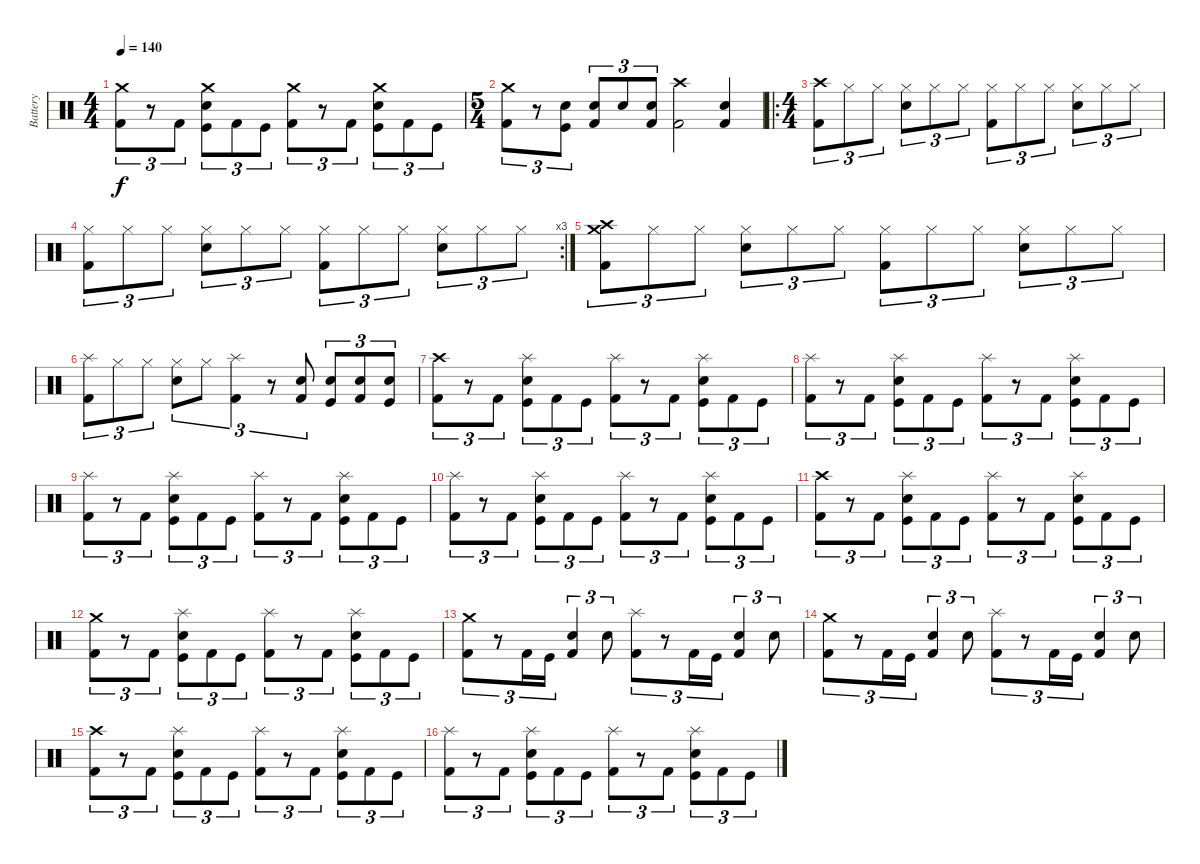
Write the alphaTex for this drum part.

\track ("Battery" "Battery") {instrument percussion}
\staff {score}
\articulation defaults
\ts (4 4)
\tempo 140
\clef neutral
\ks c
("Crash medium (hit)" "Kick (hit) 2").8{tu (3 2) dy f} r.8{tu (3 2)} "Kick (hit) 2".8{tu (3 2)} ("Crash medium (hit)" "Snare (hit) 2" "Kick (hit)").8{tu (3 2)} "Kick (hit) 2".8{tu (3 2)} "Kick (hit)".8{tu (3 2)} ("Crash medium (hit)" "Kick (hit) 2").8{tu (3 2)} r.8{tu (3 2)} "Kick (hit) 2".8{tu (3 2)} ("Crash medium (hit)" "Snare (hit) 2" "Kick (hit)").8{tu (3 2)} "Kick (hit) 2".8{tu (3 2)} "Kick (hit)".8{tu (3 2)} |
\ts (5 4)
("Crash medium (hit)" "Kick (hit) 2").8{tu (3 2)} r.8{tu (3 2)} ("Snare (hit) 2" "Kick (hit)").8{tu (3 2)} ("Snare (hit) 2" "Kick (hit) 2").8{tu (3 2)} "Snare (hit) 2".8{tu (3 2)} ("Snare (hit) 2" "Kick (hit) 2").8{tu (3 2)} ("Crash high (hit)" "Kick (hit) 2").2 ("Snare (hit) 2" "Kick (hit) 2").4 |
\ro
\ts (4 4)
("Crash high (hit)" "Kick (hit) 2").8{tu (3 2)} "Hi-Hat (closed)".8{tu (3 2)} "Hi-Hat (closed)".8{tu (3 2)} ("Hi-Hat (closed)" "Snare (hit) 2").8{tu (3 2)} "Hi-Hat (closed)".8{tu (3 2)} "Hi-Hat (closed)".8{tu (3 2)} ("Hi-Hat (closed)" "Kick (hit) 2").8{tu (3 2)} "Hi-Hat (closed)".8{tu (3 2)} "Hi-Hat (closed)".8{tu (3 2)} ("Hi-Hat (closed)" "Snare (hit) 2").8{tu (3 2)} "Hi-Hat (closed)".8{tu (3 2)} "Hi-Hat (closed)".8{tu (3 2)} |
\rc 3
("Hi-Hat (closed)" "Kick (hit) 2").8{tu (3 2)} "Hi-Hat (closed)".8{tu (3 2)} "Hi-Hat (closed)".8{tu (3 2)} ("Hi-Hat (closed)" "Snare (hit) 2").8{tu (3 2)} "Hi-Hat (closed)".8{tu (3 2)} "Hi-Hat (closed)".8{tu (3 2)} ("Hi-Hat (closed)" "Kick (hit) 2").8{tu (3 2)} "Hi-Hat (closed)".8{tu (3 2)} "Hi-Hat (closed)".8{tu (3 2)} ("Hi-Hat (closed)" "Snare (hit) 2").8{tu (3 2)} "Hi-Hat (closed)".8{tu (3 2)} "Hi-Hat (closed)".8{tu (3 2)} |
("Crash high (hit)" "Crash medium (hit)" "Kick (hit) 2").8{tu (3 2)} "Hi-Hat (closed)".8{tu (3 2)} "Hi-Hat (closed)".8{tu (3 2)} ("Hi-Hat (closed)" "Snare (hit) 2").8{tu (3 2)} "Hi-Hat (closed)".8{tu (3 2)} "Hi-Hat (closed)".8{tu (3 2)} ("Hi-Hat (closed)" "Kick (hit) 2").8{tu (3 2)} "Hi-Hat (closed)".8{tu (3 2)} "Hi-Hat (closed)".8{tu (3 2)} ("Hi-Hat (closed)" "Snare (hit) 2").8{tu (3 2)} "Hi-Hat (closed)".8{tu (3 2)} "Hi-Hat (closed)".8{tu (3 2)} |
("Splash (hit)" "Kick (hit) 2").8{tu (3 2)} "Hi-Hat (closed)".8{tu (3 2)} "Hi-Hat (closed)".8{tu (3 2)} ("Hi-Hat (closed)" "Snare (hit) 2").8{tu (3 2)} "Hi-Hat (closed)".8{tu (3 2)} ("Splash (hit)" "Kick (hit) 2").4{tu (3 2)} r.8{tu (3 2)} ("Snare (hit) 2" "Kick (hit) 2").8{tu (3 2)} ("Snare (hit) 2" "Kick (hit)").8{tu (3 2)} ("Snare (hit) 2" "Kick (hit) 2").8{tu (3 2)} ("Snare (hit) 2" "Kick (hit)").8{tu (3 2)} |
("Crash high (hit)" "Kick (hit) 2").8{tu (3 2)} r.8{tu (3 2)} "Kick (hit) 2".8{tu (3 2)} ("Splash (hit)" "Snare (hit) 2" "Kick (hit)").8{tu (3 2)} "Kick (hit) 2".8{tu (3 2)} "Kick (hit)".8{tu (3 2)} ("Splash (hit)" "Kick (hit) 2").8{tu (3 2)} r.8{tu (3 2)} "Kick (hit) 2".8{tu (3 2)} ("Splash (hit)" "Snare (hit) 2" "Kick (hit)").8{tu (3 2)} "Kick (hit) 2".8{tu (3 2)} "Kick (hit)".8{tu (3 2)} |
("Splash (hit)" "Kick (hit) 2").8{tu (3 2)} r.8{tu (3 2)} "Kick (hit) 2".8{tu (3 2)} ("Splash (hit)" "Snare (hit) 2" "Kick (hit)").8{tu (3 2)} "Kick (hit) 2".8{tu (3 2)} "Kick (hit)".8{tu (3 2)} ("Splash (hit)" "Kick (hit) 2").8{tu (3 2)} r.8{tu (3 2)} "Kick (hit) 2".8{tu (3 2)} ("Splash (hit)" "Snare (hit) 2" "Kick (hit)").8{tu (3 2)} "Kick (hit) 2".8{tu (3 2)} "Kick (hit)".8{tu (3 2)} |
("Splash (hit)" "Kick (hit) 2").8{tu (3 2)} r.8{tu (3 2)} "Kick (hit) 2".8{tu (3 2)} ("Splash (hit)" "Snare (hit) 2" "Kick (hit)").8{tu (3 2)} "Kick (hit) 2".8{tu (3 2)} "Kick (hit)".8{tu (3 2)} ("Splash (hit)" "Kick (hit) 2").8{tu (3 2)} r.8{tu (3 2)} "Kick (hit) 2".8{tu (3 2)} ("Splash (hit)" "Snare (hit) 2" "Kick (hit)").8{tu (3 2)} "Kick (hit) 2".8{tu (3 2)} "Kick (hit)".8{tu (3 2)} |
("Splash (hit)" "Kick (hit) 2").8{tu (3 2)} r.8{tu (3 2)} "Kick (hit) 2".8{tu (3 2)} ("Splash (hit)" "Snare (hit) 2" "Kick (hit)").8{tu (3 2)} "Kick (hit) 2".8{tu (3 2)} "Kick (hit)".8{tu (3 2)} ("Splash (hit)" "Kick (hit) 2").8{tu (3 2)} r.8{tu (3 2)} "Kick (hit) 2".8{tu (3 2)} ("Splash (hit)" "Snare (hit) 2" "Kick (hit)").8{tu (3 2)} "Kick (hit) 2".8{tu (3 2)} "Kick (hit)".8{tu (3 2)} |
("Crash high (hit)" "Kick (hit) 2").8{tu (3 2)} r.8{tu (3 2)} "Kick (hit) 2".8{tu (3 2)} ("Splash (hit)" "Snare (hit) 2" "Kick (hit)").8{tu (3 2)} "Kick (hit) 2".8{tu (3 2)} "Kick (hit)".8{tu (3 2)} ("Splash (hit)" "Kick (hit) 2").8{tu (3 2)} r.8{tu (3 2)} "Kick (hit) 2".8{tu (3 2)} ("Splash (hit)" "Snare (hit) 2" "Kick (hit)").8{tu (3 2)} "Kick (hit) 2".8{tu (3 2)} "Kick (hit)".8{tu (3 2)} |
("Crash medium (hit)" "Kick (hit) 2").8{tu (3 2)} r.8{tu (3 2)} "Kick (hit) 2".8{tu (3 2)} ("Splash (hit)" "Snare (hit) 2" "Kick (hit)").8{tu (3 2)} "Kick (hit) 2".8{tu (3 2)} "Kick (hit)".8{tu (3 2)} ("Splash (hit)" "Kick (hit) 2").8{tu (3 2)} r.8{tu (3 2)} "Kick (hit) 2".8{tu (3 2)} ("Splash (hit)" "Snare (hit) 2" "Kick (hit)").8{tu (3 2)} "Kick (hit) 2".8{tu (3 2)} "Kick (hit)".8{tu (3 2)} |
("Crash medium (hit)" "Kick (hit) 2").8{tu (3 2)} r.8{tu (3 2)} "Kick (hit) 2".16{tu (3 2)} "Kick (hit)".16{tu (3 2)} ("Snare (hit) 2" "Kick (hit) 2").4{tu (3 2)} "Snare (hit) 2".8{tu (3 2)} ("Splash (hit)" "Kick (hit) 2").8{tu (3 2)} r.8{tu (3 2)} "Kick (hit) 2".16{tu (3 2)} "Kick (hit)".16{tu (3 2)} ("Snare (hit) 2" "Kick (hit) 2").4{tu (3 2)} "Snare (hit) 2".8{tu (3 2)} |
("Crash medium (hit)" "Kick (hit) 2").8{tu (3 2)} r.8{tu (3 2)} "Kick (hit) 2".16{tu (3 2)} "Kick (hit)".16{tu (3 2)} ("Snare (hit) 2" "Kick (hit) 2").4{tu (3 2)} "Snare (hit) 2".8{tu (3 2)} ("Splash (hit)" "Kick (hit) 2").8{tu (3 2)} r.8{tu (3 2)} "Kick (hit) 2".16{tu (3 2)} "Kick (hit)".16{tu (3 2)} ("Snare (hit) 2" "Kick (hit) 2").4{tu (3 2)} "Snare (hit) 2".8{tu (3 2)} |
("Crash high (hit)" "Kick (hit) 2").8{tu (3 2)} r.8{tu (3 2)} "Kick (hit) 2".8{tu (3 2)} ("Splash (hit)" "Snare (hit) 2" "Kick (hit)").8{tu (3 2)} "Kick (hit) 2".8{tu (3 2)} "Kick (hit)".8{tu (3 2)} ("Splash (hit)" "Kick (hit) 2").8{tu (3 2)} r.8{tu (3 2)} "Kick (hit) 2".8{tu (3 2)} ("Splash (hit)" "Snare (hit) 2" "Kick (hit)").8{tu (3 2)} "Kick (hit) 2".8{tu (3 2)} "Kick (hit)".8{tu (3 2)} |
("Splash (hit)" "Kick (hit) 2").8{tu (3 2)} r.8{tu (3 2)} "Kick (hit) 2".8{tu (3 2)} ("Splash (hit)" "Snare (hit) 2" "Kick (hit)").8{tu (3 2)} "Kick (hit) 2".8{tu (3 2)} "Kick (hit)".8{tu (3 2)} ("Splash (hit)" "Kick (hit) 2").8{tu (3 2)} r.8{tu (3 2)} "Kick (hit) 2".8{tu (3 2)} ("Splash (hit)" "Snare (hit) 2" "Kick (hit)").8{tu (3 2)} "Kick (hit) 2".8{tu (3 2)} "Kick (hit)".8{tu (3 2)}
